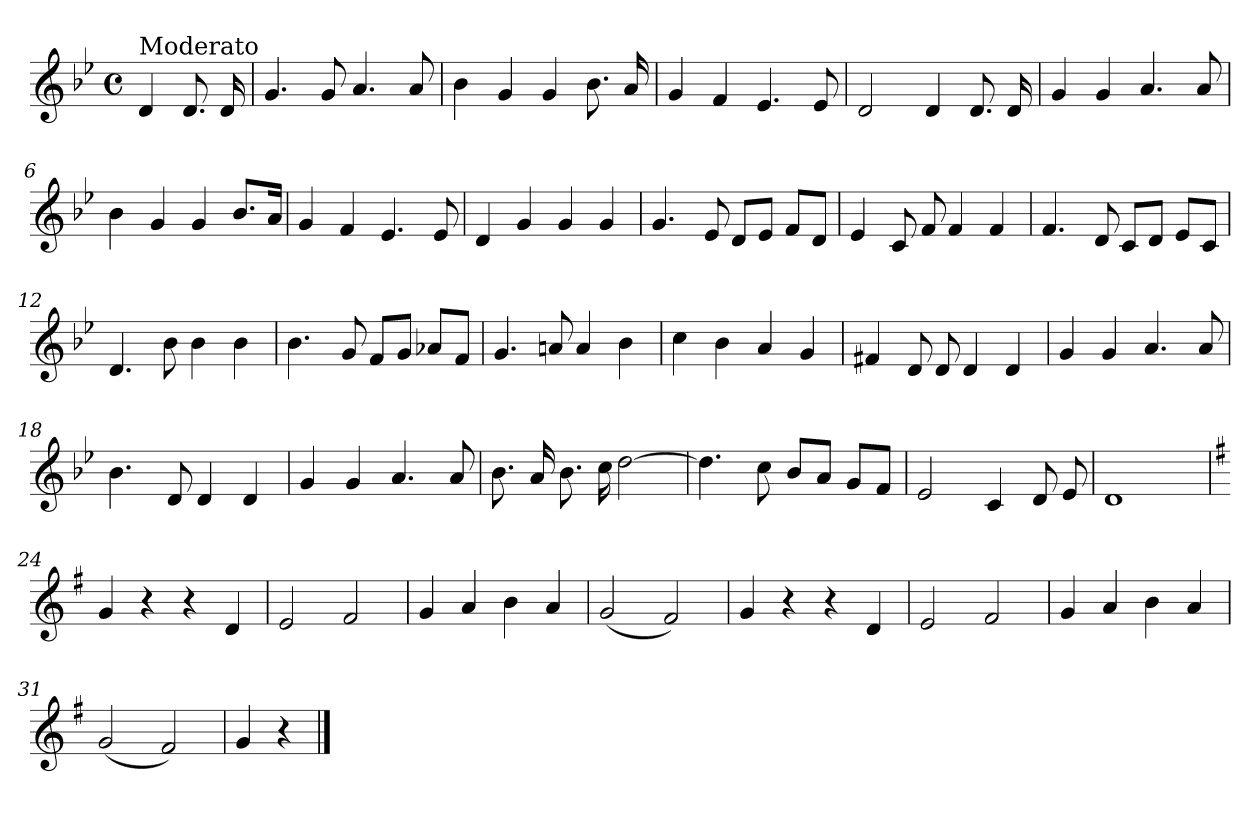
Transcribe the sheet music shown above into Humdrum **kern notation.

**kern
*part1
*staff1
*clefG2
*k[b-e-]
*g:
*M4/4
*met(c)
=
!LO:TX:a:t=Moderato
4d/
8.d/
16d/
=1
4.g/
8g/
4.a/
8a/
=2
4b-\
4g/
4g/
8.b-\
16a/
=3
4g/
4f/
4.e-/
8e-/
=4
2d/
4d/
8.d/
16d/
!!LO:LB:g=z
=5
4g/
4g/
4.a/
8a/
=6
4b-\
4g/
4g/
8.b-/L
16a/Jk
=7
4g/
4f/
4.e-/
8e-/
=8
4d/
4g/
4g/
4g/
=9
4.g/
8e-/
8d/L
8e-/J
8f/L
8d/J
!!LO:LB:g=z
=10
4e-/
8c/
8f/
4f/
4f/
=11
4.f/
8d/
8c/L
8d/J
8e-/L
8c/J
=12
4.d/
8b-\
4b-\
4b-\
=13
4.b-\
8g/
8f/L
8g/J
8a-X/L
8f/J
=14
4.g/
8an/
4a/
4b-\
!!LO:LB:g=z
=15
4cc\
4b-\
4a/
4g/
=16
4f#X/
8d/
8d/
4d/
4d/
=17
4g/
4g/
4.a/
8a/
=18
4.b-\
8d/
4d/
4d/
=19
4g/
4g/
4.a/
8a/
!!LO:LB:g=z
=20
8.b-\
16a/
8.b-\
16cc\
[2dd\
=21
4.dd\]
8cc\
8b-/L
8a/J
8g/L
8f/J
=22
2e-/
4c/
8d/
8e-/
=23
1d
=24
*k[f#]
4g/
4r
4r
4d/
=25
2e/
2f#/
!!LO:LB:g=z
=26
4g/
4a/
4b\
4a/
=27
(<2g/
2f#/)
=28
4g/
4r
4r
4d/
=29
2e/
2f#/
=30
4g/
4a/
4b\
4a/
=31
(<2g/
2f#/)
=32
4g/
4r
==
*-
